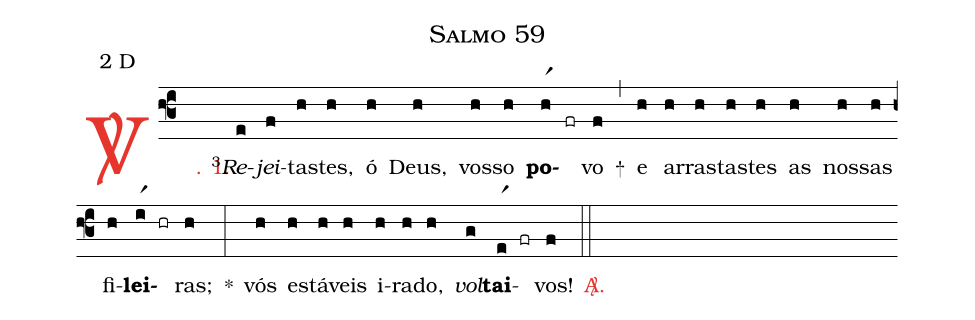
name: Salmo 59;
mode: 2;
mode-differentia: D;
%%
(f3)

<c><sp>V/</sp>. 1.</c>() <v>\VSup{3}</v><i>Re</i>(e)<i>jei</i>(f)tas(h)tes,(h) ó(h) Deus,(h) vos(h)so(h) <b>po</b>(hr1)(fr)vo(f) +(,) e(h) ar(h)ras(h)tas(h)tes(h) as(h) nos(h)sas(h) fi(h)<b>lei</b>(ir1)(hr)ras;(h) *(:) vós(h) es(h)tá(h)veis(h) i(h)ra(h)do,(h) <i>vol</i>(g)<b>tai</b>-(er1)(fr)vos!(f)

<c><sp>A/</sp>.</c>(::)
